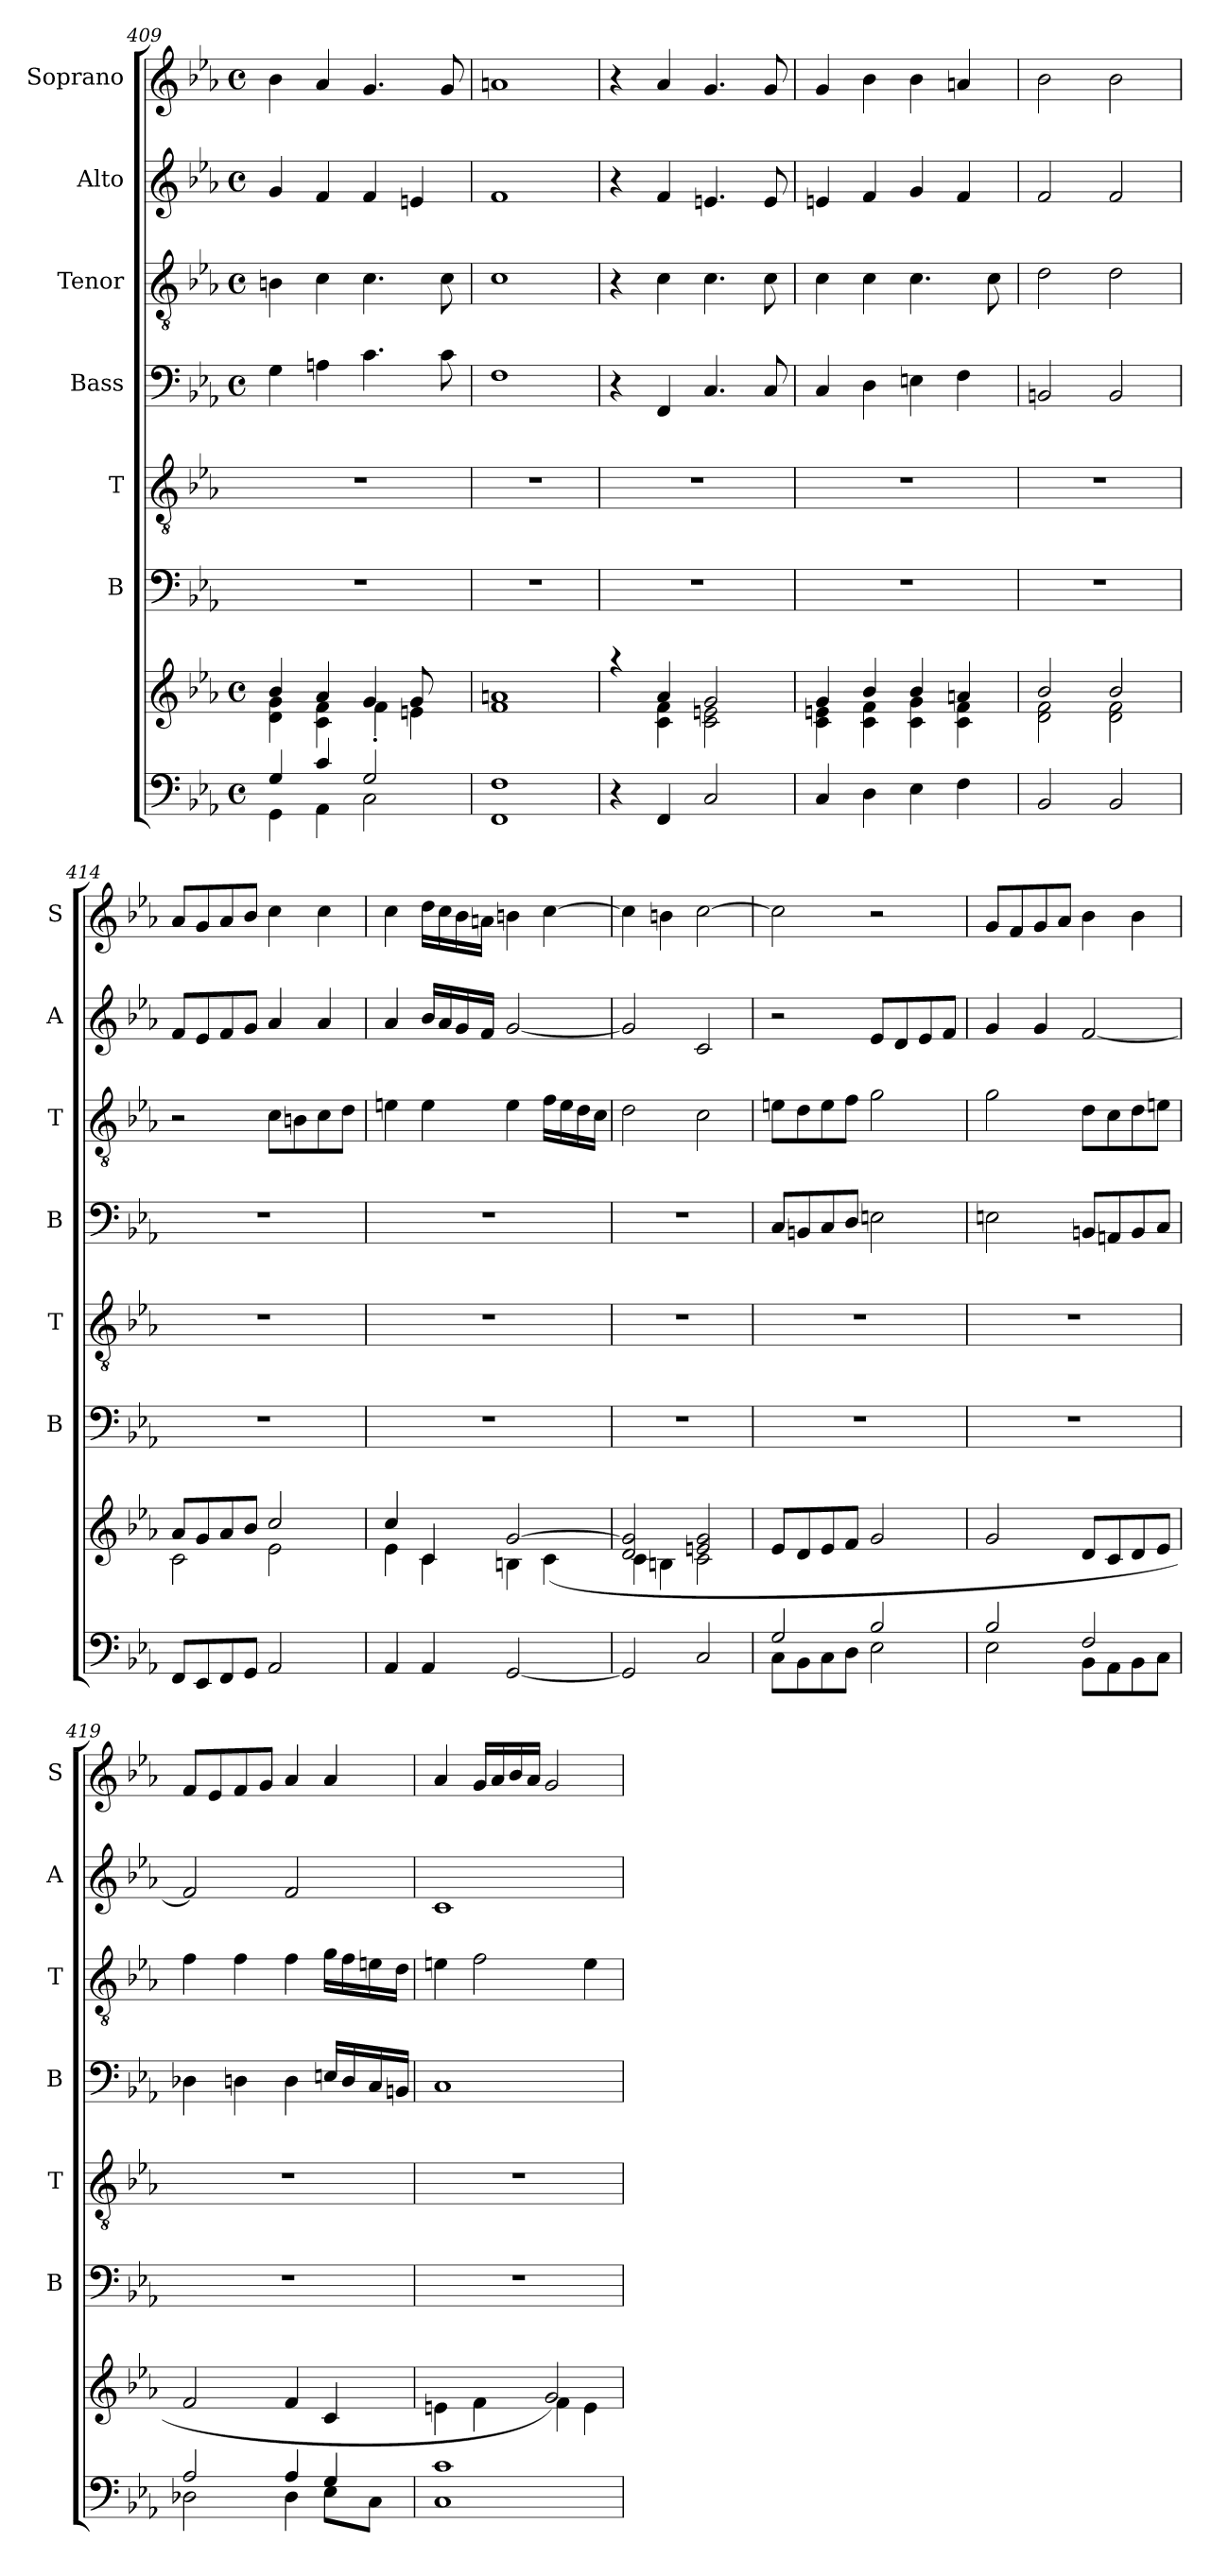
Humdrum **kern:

**kern	**kern	**kern	**kern	**kern	**kern	**kern	**kern
*part8	*part7	*part6	*part5	*part4	*part3	*part2	*part1
*staff8	*staff7	*staff6	*staff5	*staff4	*staff3	*staff2	*staff1
*	*	*I"B	*I"T	*I"Bass	*I"Tenor	*I"Alto	*I"Soprano
*	*	*I'B	*I'T	*I'B	*I'T	*I'A	*I'S
*clefF4	*clefG2	*clefF4	*clefGv2	*clefF4	*clefGv2	*clefG2	*clefG2
*k[b-e-a-]	*k[b-e-a-]	*k[b-e-a-]	*k[b-e-a-]	*k[b-e-a-]	*k[b-e-a-]	*k[b-e-a-]	*k[b-e-a-]
*E-:	*E-:	*E-:	*E-:	*E-:	*E-:	*E-:	*E-:
*M4/4	*M4/4	*	*	*M4/4	*M4/4	*M4/4	*M4/4
*met(c)	*met(c)	*	*	*met(c)	*met(c)	*met(c)	*met(c)
=409	=409	=409	=409	=409	=409	=409	=409
*^	*^	*	*	*	*	*	*
4G/	4GG\	4b-/	4d\ 4g\	1r	1r	4G\	4B\	4g/	4b-\
4c/	4AA-\	4a-/	4c\ 4f\	.	.	4A\	4c\	4f/	4a-/
2G/	2C\	4g/	4f'<\	.	.	4.c\	4.c\	4f/	4.g/
.	.	8g/	4en\	.	.	.	.	4en/	.
.	.	8ryy	.	.	.	8c\	8c\	.	8g/
*v	*v	*	*	*	*	*	*	*	*
*	*v	*v	*	*	*	*	*	*
=410	=410	=410	=410	=410	=410	=410	=410
1FF 1F	1f 1an	1r	1r	1F	1c	1f	1an
!!LO:PB:g=z
=411	=411	=411	=411	=411	=411	=411	=411
*	*^	*	*	*	*	*	*
4r	4raa	4ryy	1r	1r	4r	4r	4r	4r
4FF/	4a-/	4c\ 4f\	.	.	4FF/	4c\	4f/	4a-/
2C/	2g/	2c\ 2en\	.	.	4.C/	4.c\	4.en/	4.g/
.	.	.	.	.	8C/	8c\	8e/	8g/
=412	=412	=412	=412	=412	=412	=412	=412	=412
4C/	4g/	4c\ 4en\	1r	1r	4C/	4c\	4en/	4g/
4D\	4b-/	4c\ 4f\	.	.	4D\	4c\	4f/	4b-\
4E-\	4b-/	4c\ 4g\	.	.	4E\	4.c\	4g/	4b-\
4F\	4an/	4c\ 4f\	.	.	4F\	.	4f/	4an/
.	.	.	.	.	.	8c\	.	.
=413	=413	=413	=413	=413	=413	=413	=413	=413
2BB-/	2b-/	2d\ 2f\	1r	1r	2BB/	2d\	2f/	2b-\
2BB-/	2b-/	2d\ 2f\	.	.	2BB/	2d\	2f/	2b-\
=414	=414	=414	=414	=414	=414	=414	=414	=414
8FF/L	8a-/L	2c\	1r	1r	1r	2r	8f/L	8a-/L
8EE-/	8g/	.	.	.	.	.	8e-/	8g/
8FF/	8a-/	.	.	.	.	.	8f/	8a-/
8GG/J	8b-/J	.	.	.	.	.	8g/J	8b-/J
2AA-/	2cc/	2e-\	.	.	.	8c\L	4a-/	4cc\
.	.	.	.	.	.	8B\	.	.
.	.	.	.	.	.	8c\	4a-/	4cc\
.	.	.	.	.	.	8d\J	.	.
!!LO:PB:g=z
=415	=415	=415	=415	=415	=415	=415	=415	=415
4AA-/	4cc/	4e-\	1r	1r	1r	4e\	4a-/	4cc\
4AA-/	4c/	4c\	.	.	.	4e\	16b-/LL	16dd\LL
.	.	.	.	.	.	.	16a-/	16cc\
.	.	.	.	.	.	.	16g/	16b-\
.	.	.	.	.	.	.	16f/JJ	16an\JJ
[<2GG/	[>2g/	4Bn\	.	.	.	4e\	[<2g/	4bn\
.	.	(<4c\	.	.	.	16f\LL	.	[>4cc\
.	.	.	.	.	.	16e\	.	.
.	.	.	.	.	.	16d\	.	.
.	.	.	.	.	.	16c\JJ	.	.
=416	=416	=416	=416	=416	=416	=416	=416	=416
2GG/]	2d/ 2g/]	4c\	1r	1r	1r	2d\	2g/]	4cc\]
.	.	4Bn\	.	.	.	.	.	4bn\
2C/	2en/ 2g/	2c\	.	.	.	2c\	2c/	[>2cc\
*	*v	*v	*	*	*	*	*	*
=417	=417	=417	=417	=417	=417	=417	=417
*^	*	*	*	*	*	*	*
2G/	8C\L	8e-/L	1r	1r	8C/L	8e\L	2r	2cc\]
.	8BB-\	8d/	.	.	8BB/	8d\	.	.
.	8C\	8e-/	.	.	8C/	8e\	.	.
.	8D\J	8f/J	.	.	8D/J	8f\J	.	.
2B-/	2E-\	2g/	.	.	2E\	2g\	8e-/L	2r
.	.	.	.	.	.	.	8d/	.
.	.	.	.	.	.	.	8e-/	.
.	.	.	.	.	.	.	8f/J	.
=418	=418	=418	=418	=418	=418	=418	=418	=418
2B-/	2E-\	2g/	1r	1r	2E\	2g\	4g/	8g/L
.	.	.	.	.	.	.	.	8f/
.	.	.	.	.	.	.	4g/	8g/
.	.	.	.	.	.	.	.	8a-/J
2F/	8BB-\L	8d/L	.	.	8BB/L	8d\L	[>2f/	4b-\
.	8AA-\	8c/	.	.	8AA/	8c\	.	.
.	8BB-\	8d/	.	.	8BB/	8d\	.	4b-\
.	8C\J	8e-/J	.	.	8C/J	8e\J	.	.
!!LO:PB:g=z
=419	=419	=419	=419	=419	=419	=419	=419	=419
2A-/	2D-X\	2f/	1r	1r	4D-X\	4f\	2f/]	8f/L
.	.	.	.	.	.	.	.	8e-/
.	.	.	.	.	4D\	4f\	.	8f/
.	.	.	.	.	.	.	.	8g/J
4A-/	4D-\	4f/	.	.	4D\	4f\	2f/	4a-/
4G/	8E-\L	4c/	.	.	16E/LL	16g\LL	.	4a-/
.	.	.	.	.	16D/	16f\	.	.
.	8C\J	.	.	.	16C/	16e\	.	.
.	.	.	.	.	16BB/JJ	16d\JJ	.	.
*v	*v	*	*	*	*	*	*	*
=420	=420	=420	=420	=420	=420	=420	=420
*	*^	*	*	*	*	*	*
1C 1c	2ryy	4en\	1r	1r	1C	4en\	1c	4a-/
.	.	4f\	.	.	.	2f\	.	16g/LL
.	.	.	.	.	.	.	.	16a-/
.	.	.	.	.	.	.	.	16b-/
.	.	.	.	.	.	.	.	16a-/JJ
.	2g/)	4f\	.	.	.	.	.	2g/
.	.	4e\	.	.	.	4e\	.	.
*	*v	*v	*	*	*	*	*	*
=	=	=	=	=	=	=	=
*-	*-	*-	*-	*-	*-	*-	*-
